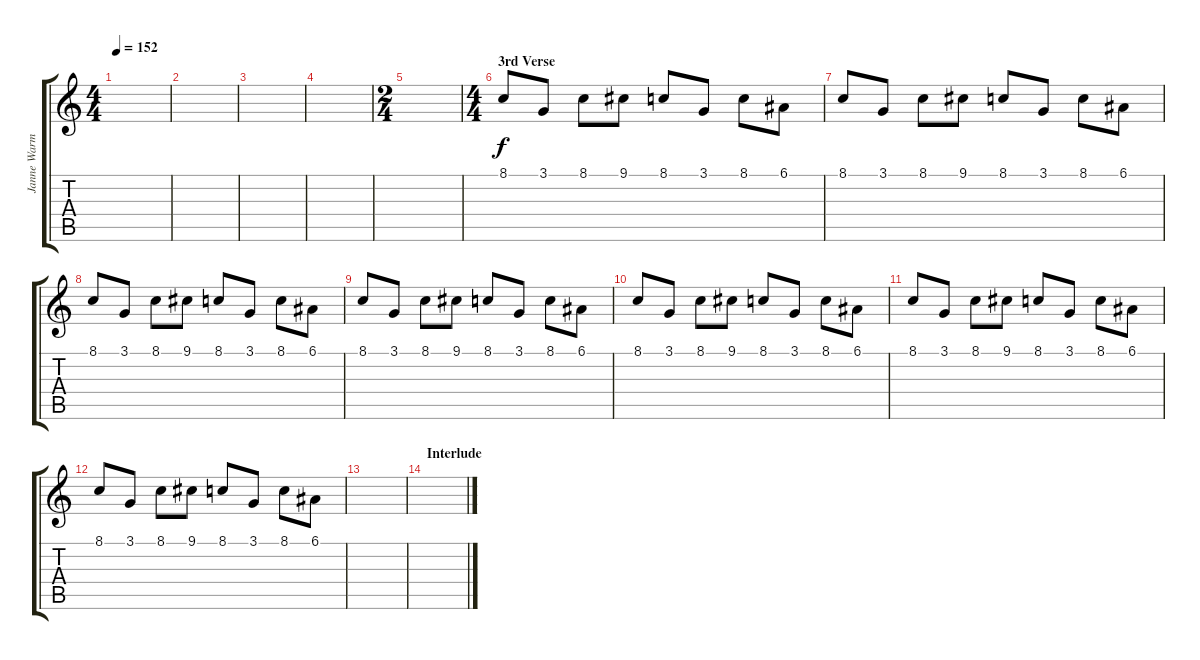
\track ("Janne Warman" "Janne Warm") {instrument stringensemble1}
\staff {score tabs}
\tuning (E4 B3 G3 D3 A2 E2) {hide}
\ts (4 4)
\tempo 152
\clef g2
\ks c
|
|
|
|
\ts (2 4)
|
\ts (4 4)
\section ("" "3rd Verse")
8.1.8{volume 11 instrument pad1newage} 3.1.8 8.1.8 9.1.8 8.1.8 3.1.8 8.1.8 6.1.8 |
8.1.8{volume 11 instrument pad1newage} 3.1.8 8.1.8 9.1.8 8.1.8 3.1.8 8.1.8 6.1.8 |
8.1.8{volume 11 instrument pad1newage} 3.1.8 8.1.8 9.1.8 8.1.8 3.1.8 8.1.8 6.1.8 |
8.1.8{volume 11 instrument pad1newage} 3.1.8 8.1.8 9.1.8 8.1.8 3.1.8 8.1.8 6.1.8 |
8.1.8{volume 11 instrument pad1newage} 3.1.8 8.1.8 9.1.8 8.1.8 3.1.8 8.1.8 6.1.8 |
8.1.8{volume 11 instrument pad1newage} 3.1.8 8.1.8 9.1.8 8.1.8 3.1.8 8.1.8 6.1.8 |
8.1.8{volume 11 instrument pad1newage} 3.1.8 8.1.8 9.1.8 8.1.8 3.1.8 8.1.8 6.1.8 |
|
\section ("" "Interlude")
